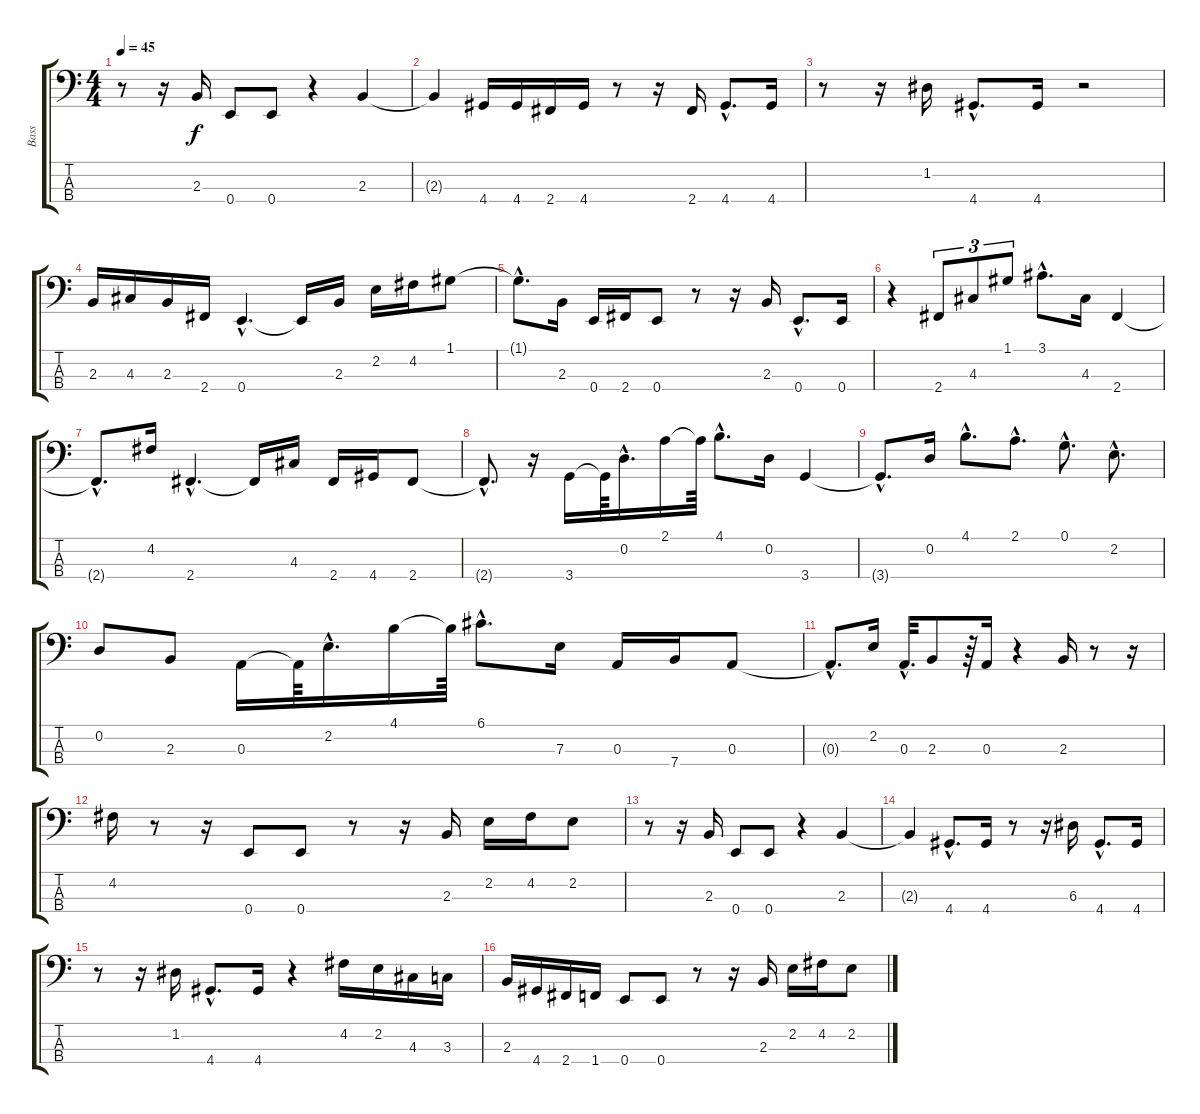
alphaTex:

\track ("Bass" "Bass") {instrument slapbass2}
\staff {score tabs}
\tuning (G2 D2 A1 E1) {hide}
\ts (4 4)
\tempo 45
\clef f4
\ks c
r.8{dy f} r.16 2.3.16 0.4.8 0.4.8 r.4 2.3.4 |
2.3{t}.4 4.4.16 4.4.16 2.4.16 4.4.16 r.8 r.16 2.4.16 4.4{hac}.8{d} 4.4.16 |
r.8 r.16 1.2.16 4.4{hac}.8{d} 4.4.16 r.2 |
2.3.16 4.3.16 2.3.16 2.4.16 0.4{hac}.4{d} 0.4{t}.16 2.3.16 2.2.16 4.2.16 1.1.8 |
1.1{hac t}.8{d} 2.3.16 0.4.16 2.4.16 0.4.8 r.8 r.16 2.3.16 0.4{hac}.8{d} 0.4.16 |
r.4 2.4.8{tu (3 2)} 4.3.8{tu (3 2)} 1.1.8{tu (3 2)} 3.1{hac}.8{d} 4.3.16 2.4.4 |
2.4{hac t}.8{d} 4.2.16 2.4{hac}.4{d} 2.4{t}.16 4.3.16 2.4.16 4.4.16 2.4.8 |
2.4{hac t}.8{d} r.16 3.4.16 3.4{t}.64 0.2{hac}.16{d} 2.1.16 2.1{t}.64 4.1{hac}.8{d} 0.2.16 3.4.4 |
3.4{hac t}.8{d} 0.2.16 4.1{hac}.8{d} 2.1{hac}.8{d} 0.1{hac}.8{d} 2.2{hac}.8{d} |
0.2.8 2.3.8 0.3.16 0.3{t}.64 2.2{hac}.16{d} 4.1.16 4.1{t}.64 6.1{hac}.8{d} 7.3.16 0.3.16 7.4.16 0.3.8 |
0.3{hac t}.8{d} 2.2.16 0.3{hac}.32{d} 2.3.8 r.64 0.3.16 r.4 2.3.16 r.8 r.16 |
4.2.16 r.8 r.16 0.4.8 0.4.8 r.8 r.16 2.3.16 2.2.16 4.2.16 2.2.8 |
r.8 r.16 2.3.16 0.4.8 0.4.8 r.4 2.3.4 |
2.3{t}.4 4.4{hac}.8{d} 4.4.16 r.8 r.16 6.3.16 4.4{hac}.8{d} 4.4.16 |
r.8 r.16 1.2.16 4.4{hac}.8{d} 4.4.16 r.4 4.2.16 2.2.16 4.3.16 3.3.16 |
2.3.16 4.4.16 2.4.16 1.4.16 0.4.8 0.4.8 r.8 r.16 2.3.16 2.2.16 4.2.16 2.2.8
